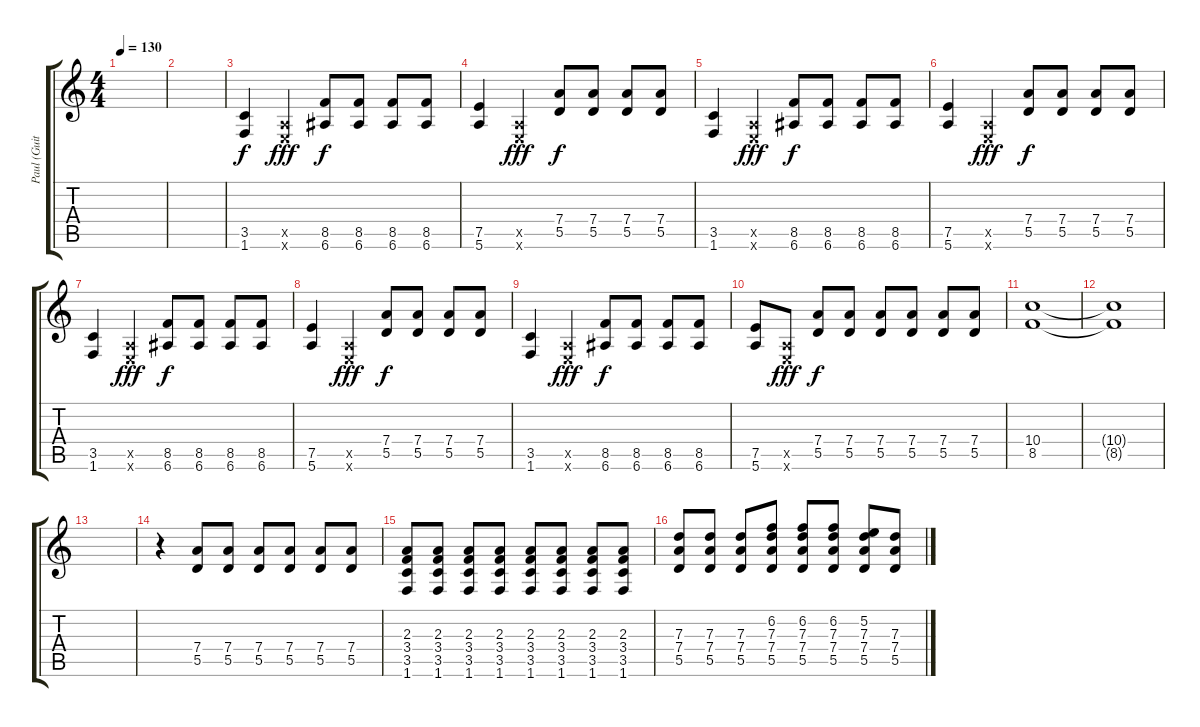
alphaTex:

\track ("Paul (Guitar 1)" "Paul (Guit") {instrument overdrivenguitar}
\staff {score tabs}
\tuning (E4 B3 G3 D3 A2 E2) {hide}
\ts (4 4)
\tempo 130
\clef g2
\ks c
|
|
(3.5 1.6).4{dy f} (0.5{x} 0.6{x}).4{dy fff} (8.5 6.6).8{dy f} (8.5 6.6).8 (8.5 6.6).8 (8.5 6.6).8 |
(7.5 5.6).4 (0.5{x} 0.6{x}).4{dy fff} (7.4 5.5).8{dy f} (7.4 5.5).8 (7.4 5.5).8 (7.4 5.5).8 |
(3.5 1.6).4 (0.5{x} 0.6{x}).4{dy fff} (8.5 6.6).8{dy f} (8.5 6.6).8 (8.5 6.6).8 (8.5 6.6).8 |
(7.5 5.6).4 (0.5{x} 0.6{x}).4{dy fff} (7.4 5.5).8{dy f} (7.4 5.5).8 (7.4 5.5).8 (7.4 5.5).8 |
(3.5 1.6).4 (0.5{x} 0.6{x}).4{dy fff} (8.5 6.6).8{dy f} (8.5 6.6).8 (8.5 6.6).8 (8.5 6.6).8 |
(7.5 5.6).4 (0.5{x} 0.6{x}).4{dy fff} (7.4 5.5).8{dy f} (7.4 5.5).8 (7.4 5.5).8 (7.4 5.5).8 |
(3.5 1.6).4 (0.5{x} 0.6{x}).4{dy fff} (8.5 6.6).8{dy f} (8.5 6.6).8 (8.5 6.6).8 (8.5 6.6).8 |
(7.5 5.6).8 (0.5{x} 0.6{x}).8{dy fff} (7.4 5.5).8{dy f} (7.4 5.5).8 (7.4 5.5).8 (7.4 5.5).8 (7.4 5.5).8 (7.4 5.5).8 |
(10.4 8.5).1 |
(10.4{t} 8.5{t}).1 |
|
r.4 (7.4 5.5).8 (7.4 5.5).8 (7.4 5.5).8 (7.4 5.5).8 (7.4 5.5).8 (7.4 5.5).8 |
(2.3 3.4 3.5 1.6).8 (2.3 3.4 3.5 1.6).8 (2.3 3.4 3.5 1.6).8 (2.3 3.4 3.5 1.6).8 (2.3 3.4 3.5 1.6).8 (2.3 3.4 3.5 1.6).8 (2.3 3.4 3.5 1.6).8 (2.3 3.4 3.5 1.6).8 |
(7.3 7.4 5.5).8 (7.3 7.4 5.5).8 (7.3 7.4 5.5).8 (6.2 7.3 7.4 5.5).8 (6.2 7.3 7.4 5.5).8 (6.2 7.3 7.4 5.5).8 (5.2 7.3 7.4 5.5).8 (7.3 7.4 5.5).8
